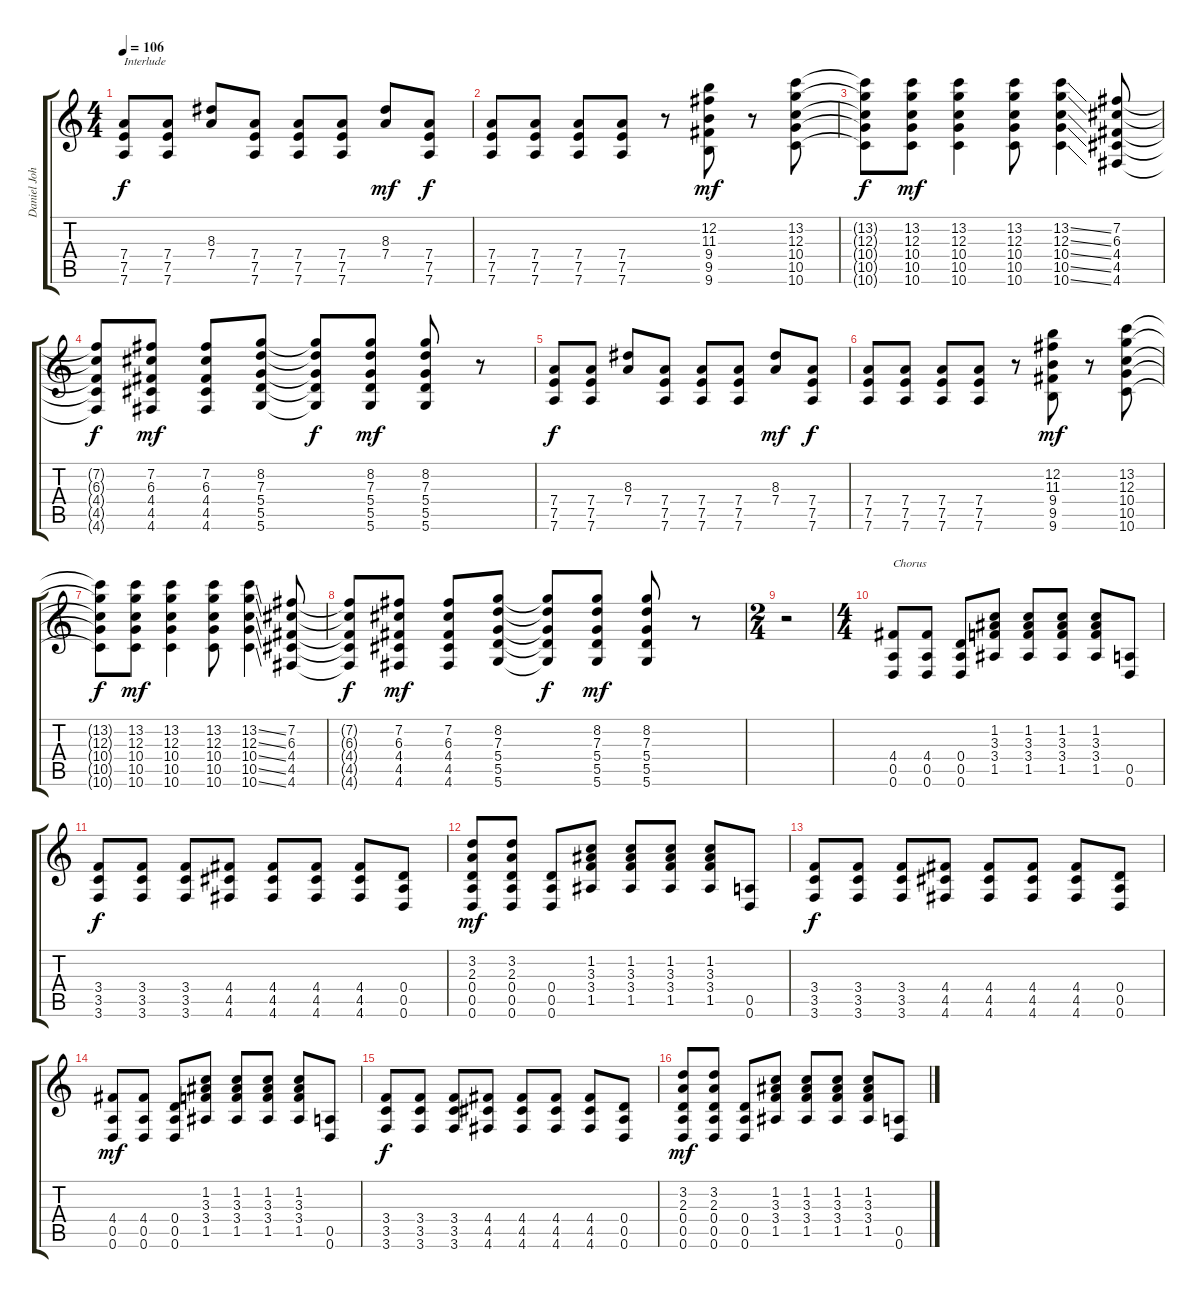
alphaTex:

\track ("Daniel Johns (Gtr1)" "Daniel Joh") {instrument distortionguitar}
\staff {score tabs}
\tuning (E4 B3 G3 D3 A2 D2) {hide}
\ts (4 4)
\tempo 106
\clef g2
\ks c
(7.4 7.5 7.6).8{txt "Interlude" dy f} (7.4 7.5 7.6).8 (8.3 7.4).8 (7.4 7.5 7.6).8 (7.4 7.5 7.6).8 (7.4 7.5 7.6).8 (8.3 7.4).8{dy mf} (7.4 7.5 7.6).8{dy f} |
(7.4 7.5 7.6).8 (7.4 7.5 7.6).8 (7.4 7.5 7.6).8 (7.4 7.5 7.6).8 r.8 (12.2 11.3 9.4 9.5 9.6).8{dy mf} r.8 (13.2 12.3 10.4 10.5 10.6).8 |
(13.2{t} 12.3{t} 10.4{t} 10.5{t} 10.6{t}).8{dy f} (13.2 12.3 10.4 10.5 10.6).8{dy mf} (13.2 12.3 10.4 10.5 10.6).4 (13.2 12.3 10.4 10.5 10.6).8 (13.2{ss} 12.3{ss} 10.4{ss} 10.5{ss} 10.6{ss}).4 (7.2 6.3 4.4 4.5 4.6).8 |
(7.2{t} 6.3{t} 4.4{t} 4.5{t} 4.6{t}).8{dy f} (7.2 6.3 4.4 4.5 4.6).8{dy mf} (7.2 6.3 4.4 4.5 4.6).8 (8.2 7.3 5.4 5.5 5.6).8 (8.2{t} 7.3{t} 5.4{t} 5.5{t} 5.6{t}).8{dy f} (8.2 7.3 5.4 5.5 5.6).8{dy mf} (8.2 7.3 5.4 5.5 5.6).8 r.8 |
(7.4 7.5 7.6).8{dy f} (7.4 7.5 7.6).8 (8.3 7.4).8 (7.4 7.5 7.6).8 (7.4 7.5 7.6).8 (7.4 7.5 7.6).8 (8.3 7.4).8{dy mf} (7.4 7.5 7.6).8{dy f} |
(7.4 7.5 7.6).8 (7.4 7.5 7.6).8 (7.4 7.5 7.6).8 (7.4 7.5 7.6).8 r.8 (12.2 11.3 9.4 9.5 9.6).8{dy mf} r.8 (13.2 12.3 10.4 10.5 10.6).8 |
(13.2{t} 12.3{t} 10.4{t} 10.5{t} 10.6{t}).8{dy f} (13.2 12.3 10.4 10.5 10.6).8{dy mf} (13.2 12.3 10.4 10.5 10.6).4 (13.2 12.3 10.4 10.5 10.6).8 (13.2{ss} 12.3{ss} 10.4{ss} 10.5{ss} 10.6{ss}).4 (7.2 6.3 4.4 4.5 4.6).8 |
(7.2{t} 6.3{t} 4.4{t} 4.5{t} 4.6{t}).8{dy f} (7.2 6.3 4.4 4.5 4.6).8{dy mf} (7.2 6.3 4.4 4.5 4.6).8 (8.2 7.3 5.4 5.5 5.6).8 (8.2{t} 7.3{t} 5.4{t} 5.5{t} 5.6{t}).8{dy f} (8.2 7.3 5.4 5.5 5.6).8{dy mf} (8.2 7.3 5.4 5.5 5.6).8 r.8 |
\ts (2 4)
r.2 |
\ts (4 4)
(4.4 0.5 0.6).8{txt "Chorus"} (4.4 0.5 0.6).8 (0.4 0.5 0.6).8 (1.2 3.3 3.4 1.5).8 (1.2 3.3 3.4 1.5).8 (1.2 3.3 3.4 1.5).8 (1.2 3.3 3.4 1.5).8 (0.5 0.6).8 |
(3.4 3.5 3.6).8{dy f} (3.4 3.5 3.6).8 (3.4 3.5 3.6).8 (4.4 4.5 4.6).8 (4.4 4.5 4.6).8 (4.4 4.5 4.6).8 (4.4 4.5 4.6).8 (0.4 0.5 0.6).8 |
(3.2 2.3 0.4 0.5 0.6).8{dy mf} (3.2 2.3 0.4 0.5 0.6).8 (0.4 0.5 0.6).8 (1.2 3.3 3.4 1.5).8 (1.2 3.3 3.4 1.5).8 (1.2 3.3 3.4 1.5).8 (1.2 3.3 3.4 1.5).8 (0.5 0.6).8 |
(3.4 3.5 3.6).8{dy f} (3.4 3.5 3.6).8 (3.4 3.5 3.6).8 (4.4 4.5 4.6).8 (4.4 4.5 4.6).8 (4.4 4.5 4.6).8 (4.4 4.5 4.6).8 (0.4 0.5 0.6).8 |
(4.4 0.5 0.6).8{dy mf} (4.4 0.5 0.6).8 (0.4 0.5 0.6).8 (1.2 3.3 3.4 1.5).8 (1.2 3.3 3.4 1.5).8 (1.2 3.3 3.4 1.5).8 (1.2 3.3 3.4 1.5).8 (0.5 0.6).8 |
(3.4 3.5 3.6).8{dy f} (3.4 3.5 3.6).8 (3.4 3.5 3.6).8 (4.4 4.5 4.6).8 (4.4 4.5 4.6).8 (4.4 4.5 4.6).8 (4.4 4.5 4.6).8 (0.4 0.5 0.6).8 |
(3.2 2.3 0.4 0.5 0.6).8{dy mf} (3.2 2.3 0.4 0.5 0.6).8 (0.4 0.5 0.6).8 (1.2 3.3 3.4 1.5).8 (1.2 3.3 3.4 1.5).8 (1.2 3.3 3.4 1.5).8 (1.2 3.3 3.4 1.5).8 (0.5 0.6).8
